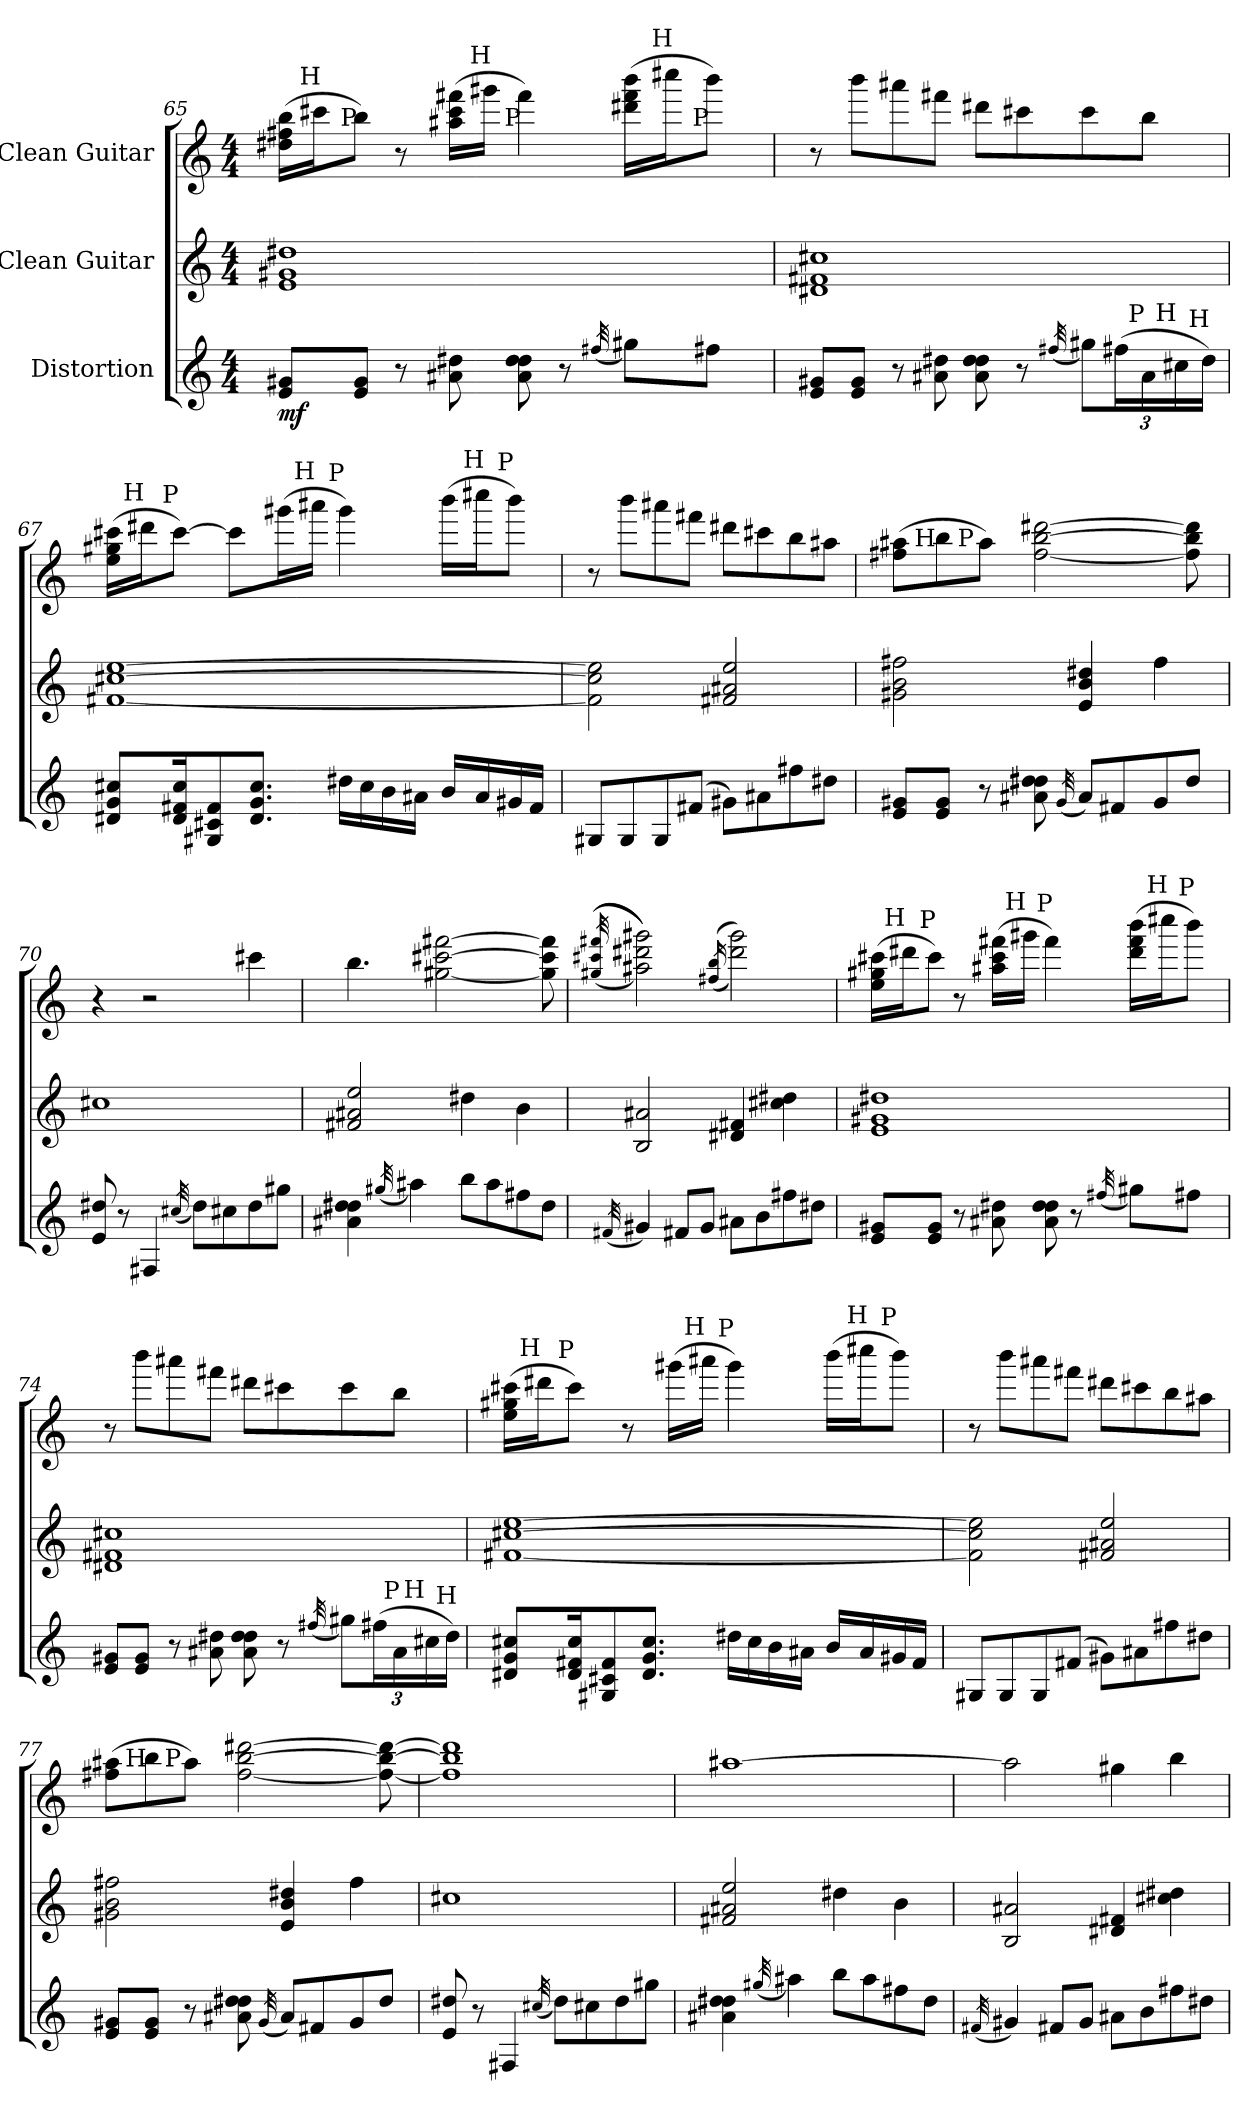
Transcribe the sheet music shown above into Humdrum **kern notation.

**kern	**dynam	**kern	**kern
*part3	*part3	*part2	*part1
*staff3	*staff3	*staff2	*staff1
*I"Distortion	*	*I"Clean Guitar	*I"Clean Guitar
!!LO:LB:g=z
*clefG2	*	*clefG2	*clefG2
*ITrd7c12	*	*ITrd7c12	*ITrd7c12
*k[]	*	*k[]	*k[]
*C:	*	*C:	*C:
*M4/4	*	*M4/4	*M4/4
=65	=65	=65	=65
!	!LO:DY:b	!	!
*	*	*	*^
*	*	*	*	*^
*	*	*	*	*	*^
*	*	*	*	*	*	*^
*	*	*	*	*	*	*	*^
*	*	*	*	*	*	*	*	*^
8E/ 8G#X/L	mf	1E 1G#X 1d#X	(16d#X\ 16f#X\ 16b\LL	24ryy	12ryy	3ryy	3ryy	3%2ryy	3%2ryy
!	!	!	!	!LO:TX:a:t=H	!	!	!	!	!
.	.	.	.	3%2ryy	.	.	.	.	.
.	.	.	16cc#X\J	.	.	.	.	.	.
.	.	.	.	.	48ryy	.	.	.	.
!	!	!	!	!	!LO:TX:a:t=P	!	!	!	!
.	.	.	.	.	3%2ryy	.	.	.	.
8E/ 8G#/J	.	.	8b\J)	.	.	.	.	.	.
8r	.	.	8r	.	.	.	.	.	.
.	.	.	.	.	.	12ryy	12..ryy	.	.
8A#X\ 8d#X\	.	.	(16a#X\ 16cc#\ 16ff#X\LL	.	.	.	.	.	.
!	!	!	!	!	!	!LO:TX:a:t=H	!	!	!
.	.	.	.	.	.	3..ryy	.	.	.
.	.	.	16gg#X\JJ	.	.	.	.	.	.
!	!	!	!	!	!	!	!LO:TX:a:t=P	!	!
.	.	.	.	.	.	.	3ryy	.	.
8A#\ 8d#\ 8d#\	.	.	4ff#\)	.	.	.	.	.	.
8r	.	.	.	.	.	.	.	.	.
.	.	.	.	.	.	.	.	12.ryy	6ryy
.	.	.	.	6..ryy	.	.	.	.	.
(32qf#X/	.	.	.	.	.	.	.	.	.
8g#X\L)	.	.	(16dd#X\ 16ff#\ 16bb\LL	.	.	.	.	.	.
.	.	.	.	.	6ryy	.	.	.	.
!	!	!	!	!	!	!	!	!LO:TX:a:t=H	!
.	.	.	.	.	.	.	.	6ryy	.
.	.	.	16ccc#X\J	.	.	.	6ryy	.	.
.	.	.	.	.	.	.	.	.	48ryy
!	!	!	!	!	!	!	!	!	!LO:TX:a:t=P
.	.	.	.	.	.	.	.	.	12..ryy
8f#\J	.	.	8bb\J)	.	.	.	.	.	.
.	.	.	.	.	24.ryy	.	.	.	.
.	.	.	.	.	.	.	.	24ryy	.
.	.	.	.	.	.	.	48ryy	.	.
*	*	*	*v	*v	*v	*v	*v	*v	*v
=66	=66	=66	=66
*^	*	*	*
*	*^	*	*	*
*	*	*^	*	*	*
8E/ 8G#X/L	3%2ryy	3%2ryy	2...ryy	.	1D#X 1F#X 1c#X	8r
8E/ 8G#/J	.	.	.	.	.	8bb\L
8r	.	.	.	.	.	8aa#X\
8A#X\ 8d#X\	.	.	.	.	.	8ff#X\J
8A#\ 8d#\ 8d#\	.	.	.	.	.	8dd#X\L
8r	.	.	.	.	.	8cc#X\
.	6ryy	6ryy	.	.	.	.
(32qf#X/	.	.	.	.	.	.
*Xbrackettup	*	*	*	*	*	*
12g#X\L)	.	.	.	.	.	8cc#\
(24f#\L	48ryy	24.ryy	.	.	.	.
!	!LO:TX:a:t=P	!	!	!	!	!
.	12..ryy	.	.	.	.	.
24A#\	.	.	.	.	.	8b\J
!	!	!LO:TX:a:t=H	!	!	!	!
.	.	12ryy	.	.	.	.
24c#X\	.	.	.	.	.	.
!	!	!	!LO:TX:a:t=H	!	!	!
.	.	.	16ryy	.	.	.
24d#\JJ)	.	.	.	.	.	.
.	.	48ryy	.	.	.	.
*v	*v	*v	*v	*	*	*
!!LO:PB:g=z
=67	=67	=67	=67
*	*	*	*^
*	*	*	*	*^
*	*	*	*	*	*^
*	*	*	*	*	*	*^
*	*	*	*	*	*	*	*^
*	*	*	*	*	*	*	*	*^
8D#X/ 8G/ 8c#X/L	.	[1F#X [1c#X [1e	(16e\ 16g#X\ 16cc#X\LL	24ryy	12ryy	3ryy	3ryy	3%2ryy	3%2ryy
!	!	!	!	!LO:TX:a:t=H	!	!	!	!	!
.	.	.	.	3%2ryy	.	.	.	.	.
.	.	.	16dd#X\J	.	.	.	.	.	.
.	.	.	.	.	48ryy	.	.	.	.
!	!	!	!	!	!LO:TX:a:t=P	!	!	!	!
.	.	.	.	.	3%2ryy	.	.	.	.
16D#/ 16F#X/ 16c#/K	.	.	[8cc#\J)	.	.	.	.	.	.
8GG#X/ 8C#X/ 8F#/	.	.	.	.	.	.	.	.	.
.	.	.	8cc#\L]	.	.	.	.	.	.
8.D#/ 8.G/ 8.c#/J	.	.	.	.	.	.	.	.	.
.	.	.	.	.	.	12ryy	12..ryy	.	.
.	.	.	(16gg#X\L	.	.	.	.	.	.
!	!	!	!	!	!	!LO:TX:a:t=H	!	!	!
.	.	.	.	.	.	3..ryy	.	.	.
.	.	.	16aa#X\JJ	.	.	.	.	.	.
!	!	!	!	!	!	!	!LO:TX:a:t=P	!	!
.	.	.	.	.	.	.	3ryy	.	.
16d#X\LL	.	.	4gg#\)	.	.	.	.	.	.
16c#\	.	.	.	.	.	.	.	.	.
16B\	.	.	.	.	.	.	.	.	.
.	.	.	.	.	.	.	.	12.ryy	6ryy
16A#X\JJ	.	.	.	.	.	.	.	.	.
.	.	.	.	6..ryy	.	.	.	.	.
16B/LL	.	.	(16bb\LL	.	.	.	.	.	.
.	.	.	.	.	6ryy	.	.	.	.
!	!	!	!	!	!	!	!	!LO:TX:a:t=H	!
.	.	.	.	.	.	.	.	6ryy	.
16A#/	.	.	16ccc#X\J	.	.	.	6ryy	.	.
.	.	.	.	.	.	.	.	.	48ryy
!	!	!	!	!	!	!	!	!	!LO:TX:a:t=P
.	.	.	.	.	.	.	.	.	12..ryy
16G#X/	.	.	8bb\J)	.	.	.	.	.	.
16F#/JJ	.	.	.	.	24.ryy	.	.	.	.
.	.	.	.	.	.	.	.	24ryy	.
.	.	.	.	.	.	.	48ryy	.	.
*	*	*	*v	*v	*v	*v	*v	*v	*v
=68	=68	=68	=68
8GG#X/L	.	2F#\] 2c#\] 2e\]	8r
8GG#/	.	.	8bb\L
8GG#/	.	.	8aa#X\
(8F#X/J	.	.	8ff#X\J
8G#X\L)	.	2F#X/ 2A#X/ 2e/	8dd#X\L
8A#X\	.	.	8cc#X\
8f#X\	.	.	8b\
8d#X\J	.	.	8a#X\J
!!LO:LB:g=z
=69	=69	=69	=69
*	*	*	*^
*	*	*	*	*^
8E/ 8G#X/L	.	2G#X\ 2B\ 2f#X\	(8f#X\ 8a#X\L	16ryy	8.ryy
!	!	!	!	!LO:TX:a:t=H	!
.	.	.	.	2...ryy	.
8E/ 8G#/J	.	.	8b\	.	.
!	!	!	!	!	!LO:TX:a:t=P
.	.	.	.	.	2ryy
8r	.	.	8a#\J)	.	.
8A#X\ 8d#X\ 8d#\	.	.	[2f#\ [2b\ [2dd#X\	.	.
(32qG#/	.	.	.	.	.
8A#/L)	.	4E/ 4B/ 4d#X/	.	.	.
8F#X/	.	.	.	.	.
.	.	.	.	.	4ryy
8G#/	.	4f#\	.	.	.
8d#/J	.	.	8f#\] 8b\] 8dd#\]	.	.
.	.	.	.	.	16ryy
*	*	*	*v	*v	*v
=70	=70	=70	=70
8E/ 8d#X/	.	1c#X	4r
8r	.	.	.
4FF#X/	.	.	2r
(32qc#X/	.	.	.
8d#\L)	.	.	.
8c#\	.	.	.
8d#\	.	.	4cc#X\
8g#X\J	.	.	.
=71	=71	=71	=71
4A#X\ 4d#X\ 4d#\	.	2F#X/ 2A#X/ 2e/	4.b\
(32qg#X/	.	.	.
4a#X\)	.	.	.
.	.	.	[2g#X\ [2cc#X\ [2ff#X\
8b\L	.	4d#X\	.
8a#\	.	.	.
8f#X\	.	4B\	.
8d#\J	.	.	8g#\] 8cc#\] 8ff#\]
!!LO:LB:g=z
=72	=72	=72	=72
(32qF#X/	.	.	(((32qg#X/ 32qcc#X/ 32qff#X/
4G#X/)	.	2BB/ 2A#X/	2a#X\ 2dd#X\ 2gg#X\)))
8F#/L	.	.	.
8G#/J	.	.	.
.	.	.	((16qf#X/ 16qb/
8A#X\L	.	4D#X/ 4F#X/	2dd#\ 2gg#\))
8B\	.	.	.
8f#X\	.	4c#X\ 4d#X\	.
8d#X\J	.	.	.
=73	=73	=73	=73
*	*	*	*^
*	*	*	*	*^
*	*	*	*	*	*^
*	*	*	*	*	*	*^
*	*	*	*	*	*	*	*^
*	*	*	*	*	*	*	*	*^
8E/ 8G#X/L	.	1E 1G#X 1d#X	(16e\ 16g#X\ 16cc#X\LL	24ryy	12ryy	3ryy	3ryy	3%2ryy	3%2ryy
!	!	!	!	!LO:TX:a:t=H	!	!	!	!	!
.	.	.	.	3%2ryy	.	.	.	.	.
.	.	.	16dd#X\J	.	.	.	.	.	.
.	.	.	.	.	48ryy	.	.	.	.
!	!	!	!	!	!LO:TX:a:t=P	!	!	!	!
.	.	.	.	.	3%2ryy	.	.	.	.
8E/ 8G#/J	.	.	8cc#\J)	.	.	.	.	.	.
8r	.	.	8r	.	.	.	.	.	.
.	.	.	.	.	.	12ryy	12..ryy	.	.
8A#X\ 8d#X\	.	.	(16a#X\ 16cc#\ 16ff#X\LL	.	.	.	.	.	.
!	!	!	!	!	!	!LO:TX:a:t=H	!	!	!
.	.	.	.	.	.	3..ryy	.	.	.
.	.	.	16gg#X\JJ	.	.	.	.	.	.
!	!	!	!	!	!	!	!LO:TX:a:t=P	!	!
.	.	.	.	.	.	.	3ryy	.	.
8A#\ 8d#\ 8d#\	.	.	4ff#\)	.	.	.	.	.	.
8r	.	.	.	.	.	.	.	.	.
.	.	.	.	.	.	.	.	12.ryy	6ryy
.	.	.	.	6..ryy	.	.	.	.	.
(32qf#X/	.	.	.	.	.	.	.	.	.
8g#X\L)	.	.	(16dd#\ 16ff#\ 16bb\LL	.	.	.	.	.	.
.	.	.	.	.	6ryy	.	.	.	.
!	!	!	!	!	!	!	!	!LO:TX:a:t=H	!
.	.	.	.	.	.	.	.	6ryy	.
.	.	.	16ccc#X\J	.	.	.	6ryy	.	.
.	.	.	.	.	.	.	.	.	48ryy
!	!	!	!	!	!	!	!	!	!LO:TX:a:t=P
.	.	.	.	.	.	.	.	.	12..ryy
8f#\J	.	.	8bb\J)	.	.	.	.	.	.
.	.	.	.	.	24.ryy	.	.	.	.
.	.	.	.	.	.	.	.	24ryy	.
.	.	.	.	.	.	.	48ryy	.	.
*	*	*	*v	*v	*v	*v	*v	*v	*v
!!LO:LB:g=z
=74	=74	=74	=74
*^	*	*	*
*	*^	*	*	*
*	*	*^	*	*	*
8E/ 8G#X/L	3%2ryy	3%2ryy	2...ryy	.	1D#X 1F#X 1c#X	8r
8E/ 8G#/J	.	.	.	.	.	8bb\L
8r	.	.	.	.	.	8aa#X\
8A#X\ 8d#X\	.	.	.	.	.	8ff#X\J
8A#\ 8d#\ 8d#\	.	.	.	.	.	8dd#X\L
8r	.	.	.	.	.	8cc#X\
.	6ryy	6ryy	.	.	.	.
(32qf#X/	.	.	.	.	.	.
12g#X\L)	.	.	.	.	.	8cc#\
(24f#\L	48ryy	24.ryy	.	.	.	.
!	!LO:TX:a:t=P	!	!	!	!	!
.	12..ryy	.	.	.	.	.
24A#\	.	.	.	.	.	8b\J
!	!	!LO:TX:a:t=H	!	!	!	!
.	.	12ryy	.	.	.	.
24c#X\	.	.	.	.	.	.
!	!	!	!LO:TX:a:t=H	!	!	!
.	.	.	16ryy	.	.	.
24d#\JJ)	.	.	.	.	.	.
.	.	48ryy	.	.	.	.
*v	*v	*v	*v	*	*	*
=75	=75	=75	=75
*	*	*	*^
*	*	*	*	*^
*	*	*	*	*	*^
*	*	*	*	*	*	*^
*	*	*	*	*	*	*	*^
*	*	*	*	*	*	*	*	*^
8D#X/ 8G/ 8c#X/L	.	[1F#X [1c#X [1e	(16e\ 16g#X\ 16cc#X\LL	24ryy	12ryy	3ryy	3ryy	3%2ryy	3%2ryy
!	!	!	!	!LO:TX:a:t=H	!	!	!	!	!
.	.	.	.	3%2ryy	.	.	.	.	.
.	.	.	16dd#X\J	.	.	.	.	.	.
.	.	.	.	.	48ryy	.	.	.	.
!	!	!	!	!	!LO:TX:a:t=P	!	!	!	!
.	.	.	.	.	3%2ryy	.	.	.	.
16D#/ 16F#X/ 16c#/K	.	.	8cc#\J)	.	.	.	.	.	.
8GG#X/ 8C#X/ 8F#/	.	.	.	.	.	.	.	.	.
.	.	.	8r	.	.	.	.	.	.
8.D#/ 8.G/ 8.c#/J	.	.	.	.	.	.	.	.	.
.	.	.	.	.	.	12ryy	12..ryy	.	.
.	.	.	(16gg#X\LL	.	.	.	.	.	.
!	!	!	!	!	!	!LO:TX:a:t=H	!	!	!
.	.	.	.	.	.	3..ryy	.	.	.
.	.	.	16aa#X\JJ	.	.	.	.	.	.
!	!	!	!	!	!	!	!LO:TX:a:t=P	!	!
.	.	.	.	.	.	.	3ryy	.	.
16d#X\LL	.	.	4gg#\)	.	.	.	.	.	.
16c#\	.	.	.	.	.	.	.	.	.
16B\	.	.	.	.	.	.	.	.	.
.	.	.	.	.	.	.	.	12.ryy	6ryy
16A#X\JJ	.	.	.	.	.	.	.	.	.
.	.	.	.	6..ryy	.	.	.	.	.
16B/LL	.	.	(16bb\LL	.	.	.	.	.	.
.	.	.	.	.	6ryy	.	.	.	.
!	!	!	!	!	!	!	!	!LO:TX:a:t=H	!
.	.	.	.	.	.	.	.	6ryy	.
16A#/	.	.	16ccc#X\J	.	.	.	6ryy	.	.
.	.	.	.	.	.	.	.	.	48ryy
!	!	!	!	!	!	!	!	!	!LO:TX:a:t=P
.	.	.	.	.	.	.	.	.	12..ryy
16G#X/	.	.	8bb\J)	.	.	.	.	.	.
16F#/JJ	.	.	.	.	24.ryy	.	.	.	.
.	.	.	.	.	.	.	.	24ryy	.
.	.	.	.	.	.	.	48ryy	.	.
*	*	*	*v	*v	*v	*v	*v	*v	*v
!!LO:PB:g=z
=76	=76	=76	=76
8GG#X/L	.	2F#\] 2c#\] 2e\]	8r
8GG#/	.	.	8bb\L
8GG#/	.	.	8aa#X\
(8F#X/J	.	.	8ff#X\J
8G#X\L)	.	2F#X/ 2A#X/ 2e/	8dd#X\L
8A#X\	.	.	8cc#X\
8f#X\	.	.	8b\
8d#X\J	.	.	8a#X\J
=77	=77	=77	=77
*	*	*	*^
*	*	*	*	*^
8E/ 8G#X/L	.	2G#X\ 2B\ 2f#X\	(8f#X\ 8a#X\L	16ryy	8.ryy
!	!	!	!	!LO:TX:a:t=H	!
.	.	.	.	2...ryy	.
8E/ 8G#/J	.	.	8b\	.	.
!	!	!	!	!	!LO:TX:a:t=P
.	.	.	.	.	2ryy
8r	.	.	8a#\J)	.	.
8A#X\ 8d#X\ 8d#\	.	.	[2f#\ [2b\ [2dd#X\	.	.
(32qG#/	.	.	.	.	.
8A#/L)	.	4E/ 4B/ 4d#X/	.	.	.
8F#X/	.	.	.	.	.
.	.	.	.	.	4ryy
8G#/	.	4f#\	.	.	.
8d#/J	.	.	8f#\_ 8b\_ 8dd#\_	.	.
.	.	.	.	.	16ryy
*	*	*	*v	*v	*v
=78	=78	=78	=78
8E/ 8d#X/	.	1c#X	1f#] 1b] 1dd#]
8r	.	.	.
4FF#X/	.	.	.
(32qc#X/	.	.	.
8d#\L)	.	.	.
8c#\	.	.	.
8d#\	.	.	.
8g#X\J	.	.	.
!!LO:LB:g=z
=79	=79	=79	=79
4A#X\ 4d#X\ 4d#\	.	2F#X/ 2A#X/ 2e/	[1a#X
(32qg#X/	.	.	.
4a#X\)	.	.	.
8b\L	.	4d#X\	.
8a#\	.	.	.
8f#X\	.	4B\	.
8d#\J	.	.	.
=80	=80	=80	=80
(32qF#X/	.	.	.
4G#X/)	.	2BB/ 2A#X/	2a#\]
8F#/L	.	.	.
8G#/J	.	.	.
8A#X\L	.	4D#X/ 4F#X/	4g#X\
8B\	.	.	.
8f#X\	.	4c#X\ 4d#X\	4b\
8d#X\J	.	.	.
=	=	=	=
*-	*-	*-	*-
